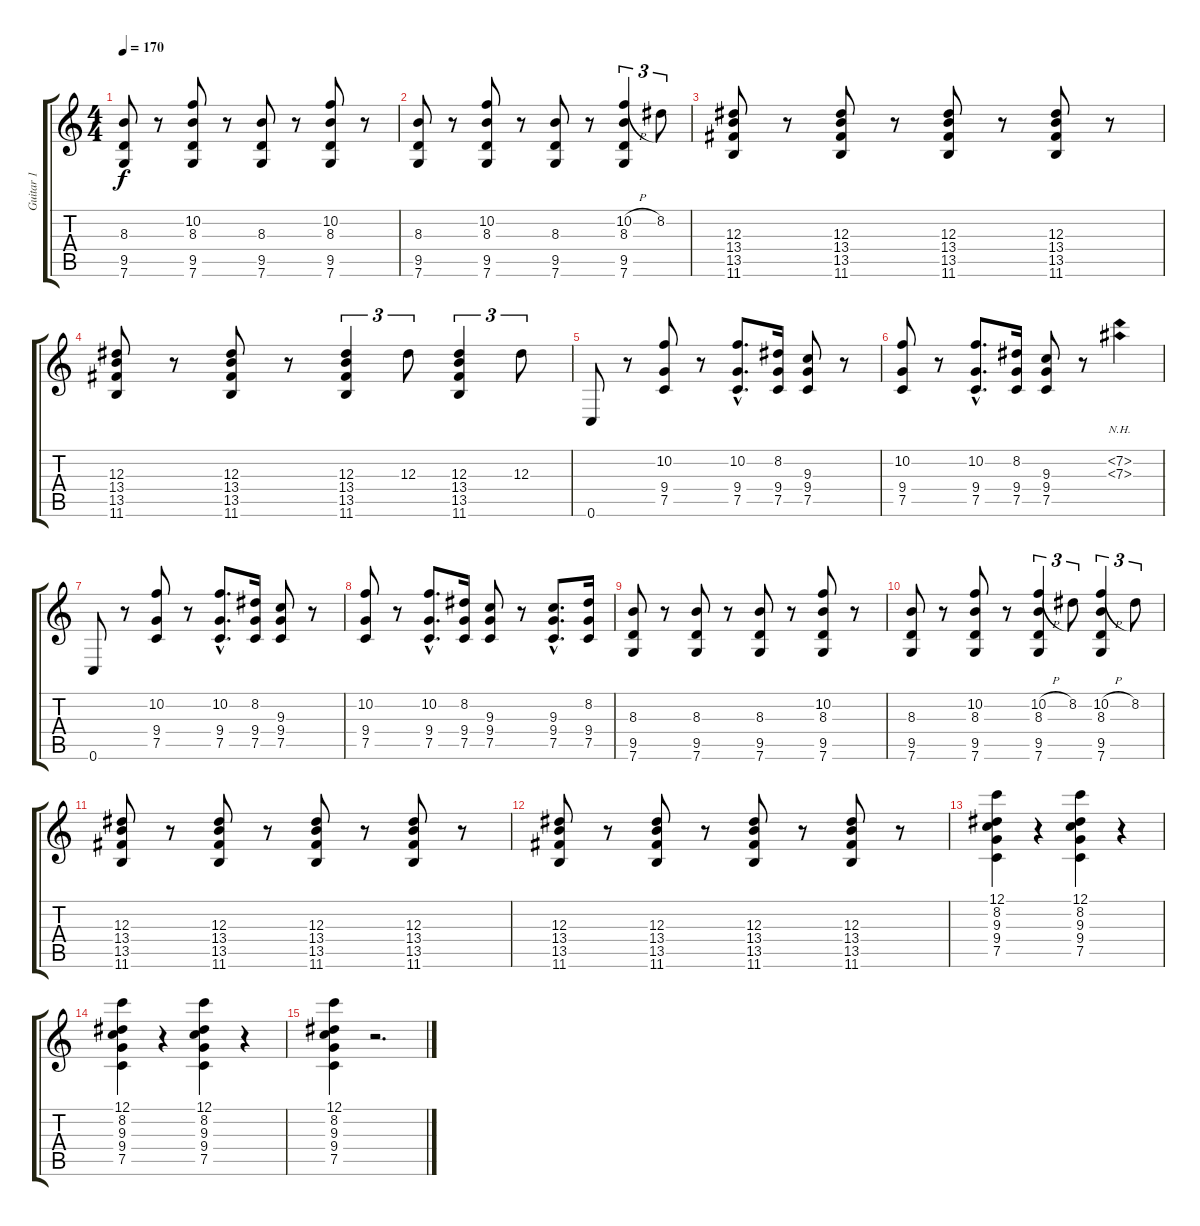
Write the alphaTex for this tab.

\track ("Guitar 1" "Guitar 1") {instrument overdrivenguitar}
\staff {score tabs}
\tuning (C4 G3 Eb3 Bb2 F2 C2) {hide}
\ts (4 4)
\tempo 170
\clef g2
\ks c
(8.3 9.5 7.6).8{dy f} r.8 (10.2 8.3 9.5 7.6).8 r.8 (8.3 9.5 7.6).8 r.8 (10.2 8.3 9.5 7.6).8 r.8 |
(8.3 9.5 7.6).8 r.8 (10.2 8.3 9.5 7.6).8 r.8 (8.3 9.5 7.6).8 r.8 (10.2{h} 8.3 9.5 7.6).4{tu (3 2)} 8.2.8{tu (3 2)} |
(12.3 13.4 13.5 11.6).8 r.8 (12.3 13.4 13.5 11.6).8 r.8 (12.3 13.4 13.5 11.6).8 r.8 (12.3 13.4 13.5 11.6).8 r.8 |
(12.3 13.4 13.5 11.6).8 r.8 (12.3 13.4 13.5 11.6).8 r.8 (12.3 13.4 13.5 11.6).4{tu (3 2)} 12.3.8{tu (3 2)} (12.3 13.4 13.5 11.6).4{tu (3 2)} 12.3.8{tu (3 2)} |
0.6.8 r.8 (10.2 9.4 7.5).8 r.8 (10.2{hac} 9.4{hac} 7.5{hac}).8{d} (8.2 9.4 7.5).16 (9.3 9.4 7.5).8 r.8 |
(10.2 9.4 7.5).8 r.8 (10.2{hac} 9.4{hac} 7.5{hac}).8{d} (8.2 9.4 7.5).16 (9.3 9.4 7.5).8 r.8 (7.2{nh} 7.3{nh}).4 |
0.6.8 r.8 (10.2 9.4 7.5).8 r.8 (10.2{hac} 9.4{hac} 7.5{hac}).8{d} (8.2 9.4 7.5).16 (9.3 9.4 7.5).8 r.8 |
(10.2 9.4 7.5).8 r.8 (10.2{hac} 9.4{hac} 7.5{hac}).8{d} (8.2 9.4 7.5).16 (9.3 9.4 7.5).8 r.8 (9.3{hac} 9.4{hac} 7.5{hac}).8{d} (8.2 9.4 7.5).16 |
(8.3 9.5 7.6).8{volume 8} r.8 (8.3 9.5 7.6).8{volume 9} r.8 (8.3 9.5 7.6).8{volume 10} r.8 (10.2 8.3 9.5 7.6).8{volume 11} r.8 |
(8.3 9.5 7.6).8{volume 12} r.8 (10.2 8.3 9.5 7.6).8{volume 13} r.8 (10.2{h} 8.3 9.5 7.6).4{tu (3 2) volume 14} 8.2.8{tu (3 2)} (10.2{h} 8.3 9.5 7.6).4{tu (3 2) volume 15} 8.2.8{tu (3 2) volume 12} |
(12.3 13.4 13.5 11.6).8 r.8 (12.3 13.4 13.5 11.6).8 r.8 (12.3 13.4 13.5 11.6).8 r.8 (12.3 13.4 13.5 11.6).8 r.8 |
(12.3 13.4 13.5 11.6).8 r.8 (12.3 13.4 13.5 11.6).8 r.8 (12.3 13.4 13.5 11.6).8 r.8 (12.3 13.4 13.5 11.6).8 r.8 |
(12.1 8.2 9.3 9.4 7.5).4 r.4 (12.1 8.2 9.3 9.4 7.5).4 r.4 |
(12.1 8.2 9.3 9.4 7.5).4 r.4 (12.1 8.2 9.3 9.4 7.5).4 r.4 |
(12.1 8.2 9.3 9.4 7.5).4 r.2{d}
